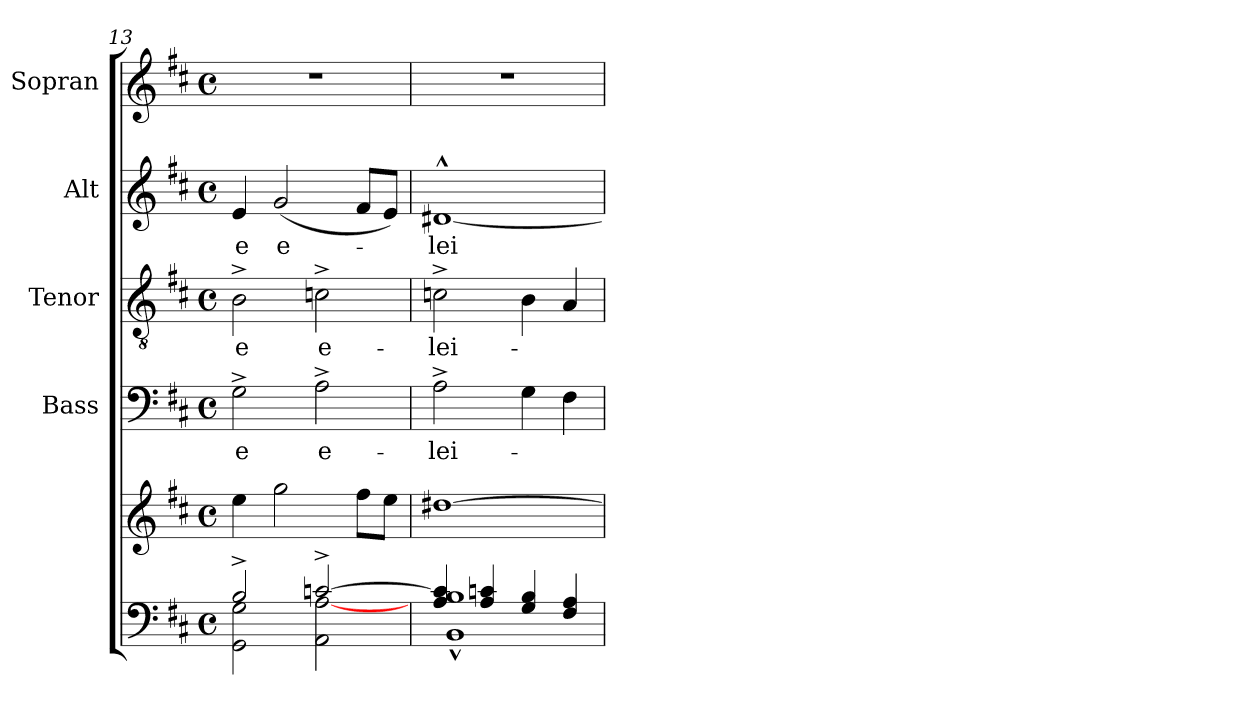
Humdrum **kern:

**kern	**kern	**kern	**text	**kern	**text	**kern	**text	**kern
*part5	*part5	*part4	*part4	*part3	*part3	*part2	*part2	*part1
*staff6	*staff5	*staff4	*staff4	*staff3	*staff3	*staff2	*staff2	*staff1
*	*	*I"Bass	*	*I"Tenor	*	*I"Alt	*	*I"Sopran
*	*	*I'B.	*	*I'T.	*	*I'A.	*	*I'S.
*clefF4	*clefG2	*clefF4	*	*clefGv2	*	*clefG2	*	*clefG2
*k[f#c#]	*k[f#c#]	*k[f#c#]	*	*k[f#c#]	*	*k[f#c#]	*	*k[f#c#]
*D:	*D:	*D:	*	*D:	*	*D:	*	*D:
*M4/4	*M4/4	*M4/4	*	*M4/4	*	*M4/4	*	*M4/4
*met(c)	*met(c)	*met(c)	*	*met(c)	*	*met(c)	*	*met(c)
=13	=13	=13	=13	=13	=13	=13	=13	=13
*^	*	*	*	*	*	*	*	*
!	!	!	!	!LO:LY:b	!	!LO:LY:b	!	!LO:LY:b	!
2B^</	2GG\ 2G\	4ee\	2G^>\	-e	2B^>\	-e	4e/	-e	1r
!	!	!	!	!	!	!	!	!LO:LY:b	!
.	.	2gg\	.	.	.	.	(<2g/	e-	.
!	!	!	!	!LO:LY:b	!	!LO:LY:b	!	!	!
[>2cn^</	2AA\ [<2A\	.	2A^>\	e-	2cn^>\	e-	.	.	.
.	.	8ff#\L	.	.	.	.	8f#/L	.	.
.	.	8ee\J	.	.	.	.	8e/J)	.	.
=14	=14	=14	=14	=14	=14	=14	=14	=14	=14
!	!	!	!	!LO:LY:b	!	!LO:LY:b	!	!LO:LY:b	!
4A/ 4c/]	1BB^^> 1B^^>	[1dd#X	2A^>\	-lei-	2cn^>\	-lei-	[1d#X^^>	-lei-	1r
4A/ 4cn/	.	.	.	.	.	.	.	.	.
4G/ 4B/	.	.	4G\	.	4B\	.	.	.	.
4F#/ 4A/	.	.	4F#\	.	4A/	.	.	.	.
*v	*v	*	*	*	*	*	*	*	*
=	=	=	=	=	=	=	=	=
*-	*-	*-	*-	*-	*-	*-	*-	*-
